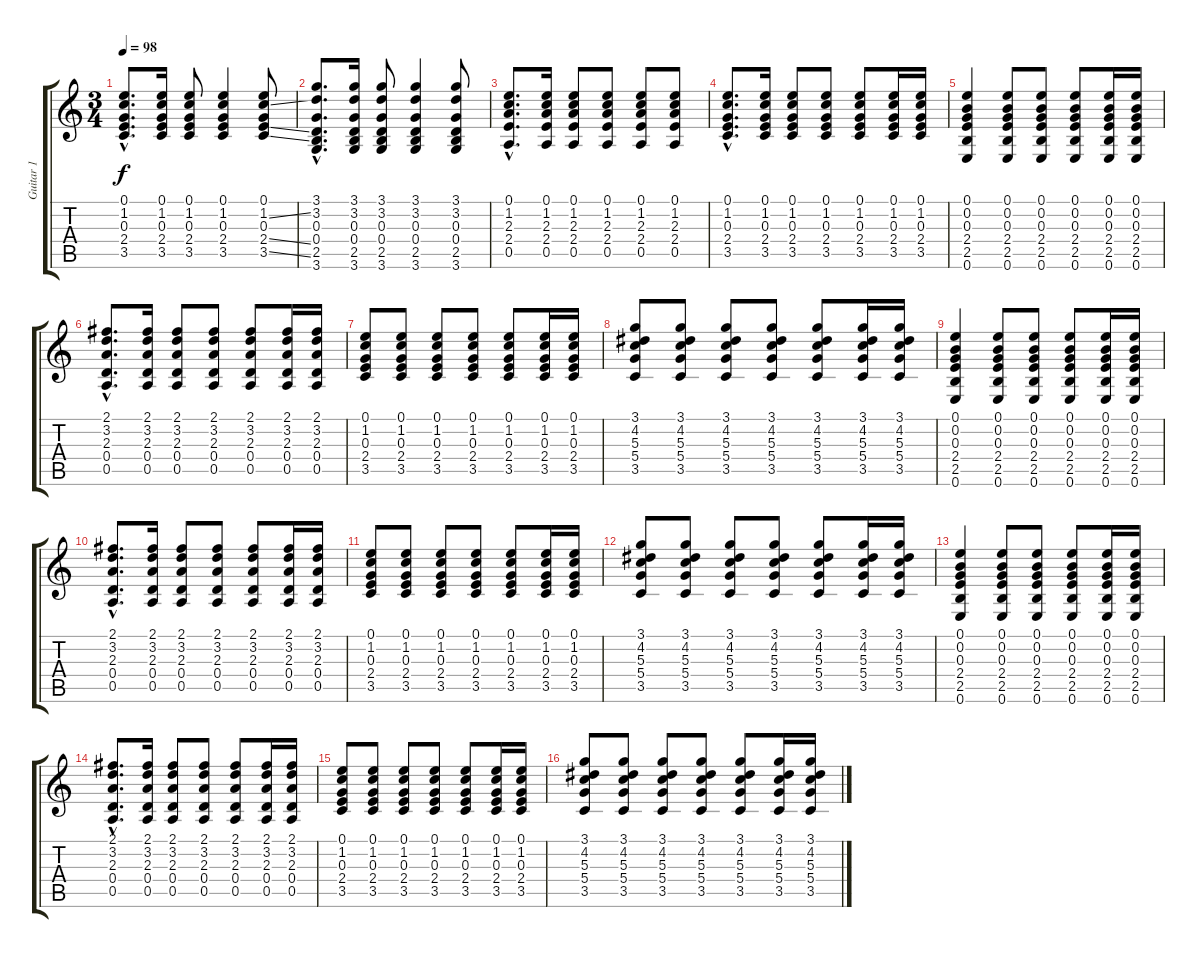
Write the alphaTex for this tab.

\track ("Guitar 1" "Guitar 1") {instrument acousticguitarsteel}
\staff {score tabs}
\tuning (E4 B3 G3 D3 A2 E2) {hide}
\ts (3 4)
\tempo 98
\clef g2
\ks c
(0.1{hac} 1.2{hac} 0.3{hac} 2.4{hac} 3.5{hac}).8{d dy f} (0.1 1.2 0.3 2.4 3.5).16 (0.1 1.2 0.3 2.4 3.5).8 (0.1 1.2 0.3 2.4 3.5).4 (0.1 1.2{ss} 0.3 2.4{ss} 3.5{ss}).8 |
(3.1{hac} 3.2{hac} 0.3{hac} 0.4{hac} 2.5{hac} 3.6{hac}).8{d} (3.1 3.2 0.3 0.4 2.5 3.6).16 (3.1 3.2 0.3 0.4 2.5 3.6).8 (3.1 3.2 0.3 0.4 2.5 3.6).4 (3.1 3.2 0.3 0.4 2.5 3.6).8 |
(0.1{hac} 1.2{hac} 2.3{hac} 2.4{hac} 0.5{hac}).8{d} (0.1 1.2 2.3 2.4 0.5).16 (0.1 1.2 2.3 2.4 0.5).8 (0.1 1.2 2.3 2.4 0.5).8 (0.1 1.2 2.3 2.4 0.5).8 (0.1 1.2 2.3 2.4 0.5).8 |
(0.1{hac} 1.2{hac} 0.3{hac} 2.4{hac} 3.5{hac}).8{d} (0.1 1.2 0.3 2.4 3.5).16 (0.1 1.2 0.3 2.4 3.5).8 (0.1 1.2 0.3 2.4 3.5).8 (0.1 1.2 0.3 2.4 3.5).8 (0.1 1.2 0.3 2.4 3.5).16 (0.1 1.2 0.3 2.4 3.5).16 |
(0.1 0.2 0.3 2.4 2.5 0.6).4 (0.1 0.2 0.3 2.4 2.5 0.6).8 (0.1 0.2 0.3 2.4 2.5 0.6).8 (0.1 0.2 0.3 2.4 2.5 0.6).8 (0.1 0.2 0.3 2.4 2.5 0.6).16 (0.1 0.2 0.3 2.4 2.5 0.6).16 |
(2.1{hac} 3.2{hac} 2.3{hac} 0.4{hac} 0.5{hac}).8{d} (2.1 3.2 2.3 0.4 0.5).16 (2.1 3.2 2.3 0.4 0.5).8 (2.1 3.2 2.3 0.4 0.5).8 (2.1 3.2 2.3 0.4 0.5).8 (2.1 3.2 2.3 0.4 0.5).16 (2.1 3.2 2.3 0.4 0.5).16 |
(0.1 1.2 0.3 2.4 3.5).8 (0.1 1.2 0.3 2.4 3.5).8 (0.1 1.2 0.3 2.4 3.5).8 (0.1 1.2 0.3 2.4 3.5).8 (0.1 1.2 0.3 2.4 3.5).8 (0.1 1.2 0.3 2.4 3.5).16 (0.1 1.2 0.3 2.4 3.5).16 |
(3.1 4.2 5.3 5.4 3.5).8 (3.1 4.2 5.3 5.4 3.5).8 (3.1 4.2 5.3 5.4 3.5).8 (3.1 4.2 5.3 5.4 3.5).8 (3.1 4.2 5.3 5.4 3.5).8 (3.1 4.2 5.3 5.4 3.5).16 (3.1 4.2 5.3 5.4 3.5).16 |
(0.1 0.2 0.3 2.4 2.5 0.6).4 (0.1 0.2 0.3 2.4 2.5 0.6).8 (0.1 0.2 0.3 2.4 2.5 0.6).8 (0.1 0.2 0.3 2.4 2.5 0.6).8 (0.1 0.2 0.3 2.4 2.5 0.6).16 (0.1 0.2 0.3 2.4 2.5 0.6).16 |
(2.1{hac} 3.2{hac} 2.3{hac} 0.4{hac} 0.5{hac}).8{d} (2.1 3.2 2.3 0.4 0.5).16 (2.1 3.2 2.3 0.4 0.5).8 (2.1 3.2 2.3 0.4 0.5).8 (2.1 3.2 2.3 0.4 0.5).8 (2.1 3.2 2.3 0.4 0.5).16 (2.1 3.2 2.3 0.4 0.5).16 |
(0.1 1.2 0.3 2.4 3.5).8 (0.1 1.2 0.3 2.4 3.5).8 (0.1 1.2 0.3 2.4 3.5).8 (0.1 1.2 0.3 2.4 3.5).8 (0.1 1.2 0.3 2.4 3.5).8 (0.1 1.2 0.3 2.4 3.5).16 (0.1 1.2 0.3 2.4 3.5).16 |
(3.1 4.2 5.3 5.4 3.5).8 (3.1 4.2 5.3 5.4 3.5).8 (3.1 4.2 5.3 5.4 3.5).8 (3.1 4.2 5.3 5.4 3.5).8 (3.1 4.2 5.3 5.4 3.5).8 (3.1 4.2 5.3 5.4 3.5).16 (3.1 4.2 5.3 5.4 3.5).16 |
(0.1 0.2 0.3 2.4 2.5 0.6).4 (0.1 0.2 0.3 2.4 2.5 0.6).8 (0.1 0.2 0.3 2.4 2.5 0.6).8 (0.1 0.2 0.3 2.4 2.5 0.6).8 (0.1 0.2 0.3 2.4 2.5 0.6).16 (0.1 0.2 0.3 2.4 2.5 0.6).16 |
(2.1{hac} 3.2{hac} 2.3{hac} 0.4{hac} 0.5{hac}).8{d} (2.1 3.2 2.3 0.4 0.5).16 (2.1 3.2 2.3 0.4 0.5).8 (2.1 3.2 2.3 0.4 0.5).8 (2.1 3.2 2.3 0.4 0.5).8 (2.1 3.2 2.3 0.4 0.5).16 (2.1 3.2 2.3 0.4 0.5).16 |
(0.1 1.2 0.3 2.4 3.5).8 (0.1 1.2 0.3 2.4 3.5).8 (0.1 1.2 0.3 2.4 3.5).8 (0.1 1.2 0.3 2.4 3.5).8 (0.1 1.2 0.3 2.4 3.5).8 (0.1 1.2 0.3 2.4 3.5).16 (0.1 1.2 0.3 2.4 3.5).16 |
(3.1 4.2 5.3 5.4 3.5).8 (3.1 4.2 5.3 5.4 3.5).8 (3.1 4.2 5.3 5.4 3.5).8 (3.1 4.2 5.3 5.4 3.5).8 (3.1 4.2 5.3 5.4 3.5).8 (3.1 4.2 5.3 5.4 3.5).16 (3.1 4.2 5.3 5.4 3.5).16
